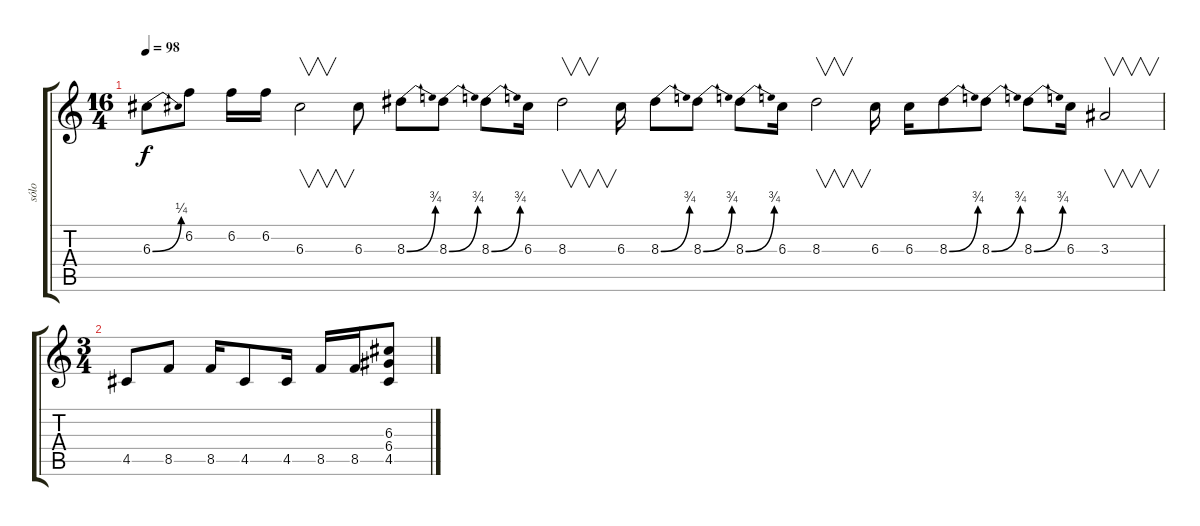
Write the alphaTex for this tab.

\track ("sólo" "sólo") {instrument distortionguitar}
\staff {score tabs}
\tuning (E4 B3 G3 D3 A2 E2) {hide}
\ts (16 4)
\tempo 98
\clef g2
\ks c
6.3{be (bend 0 0 60 1)}.8{dy f} 6.2.8 6.2.16 6.2.16 6.3.2{v} 6.3.8 8.3{be (bend 0 0 60 3)}.8 8.3{be (bend 0 0 60 3)}.8 8.3{be (bend 0 0 60 3)}.8 6.3.16 8.3.2{v} 6.3.16 8.3{be (bend 0 0 60 3)}.8 8.3{be (bend 0 0 60 3)}.8 8.3{be (bend 0 0 60 3)}.8 6.3.16 8.3.2{v} 6.3.16 6.3.16 8.3{be (bend 0 0 60 3)}.8 8.3{be (bend 0 0 60 3)}.8 8.3{be (bend 0 0 60 3)}.8 6.3.16 3.3.2{v} |
\ts (3 4)
4.5.8 8.5.8 8.5.16 4.5.8 4.5.16 8.5.16 8.5.16 (6.3 6.4 4.5).8
